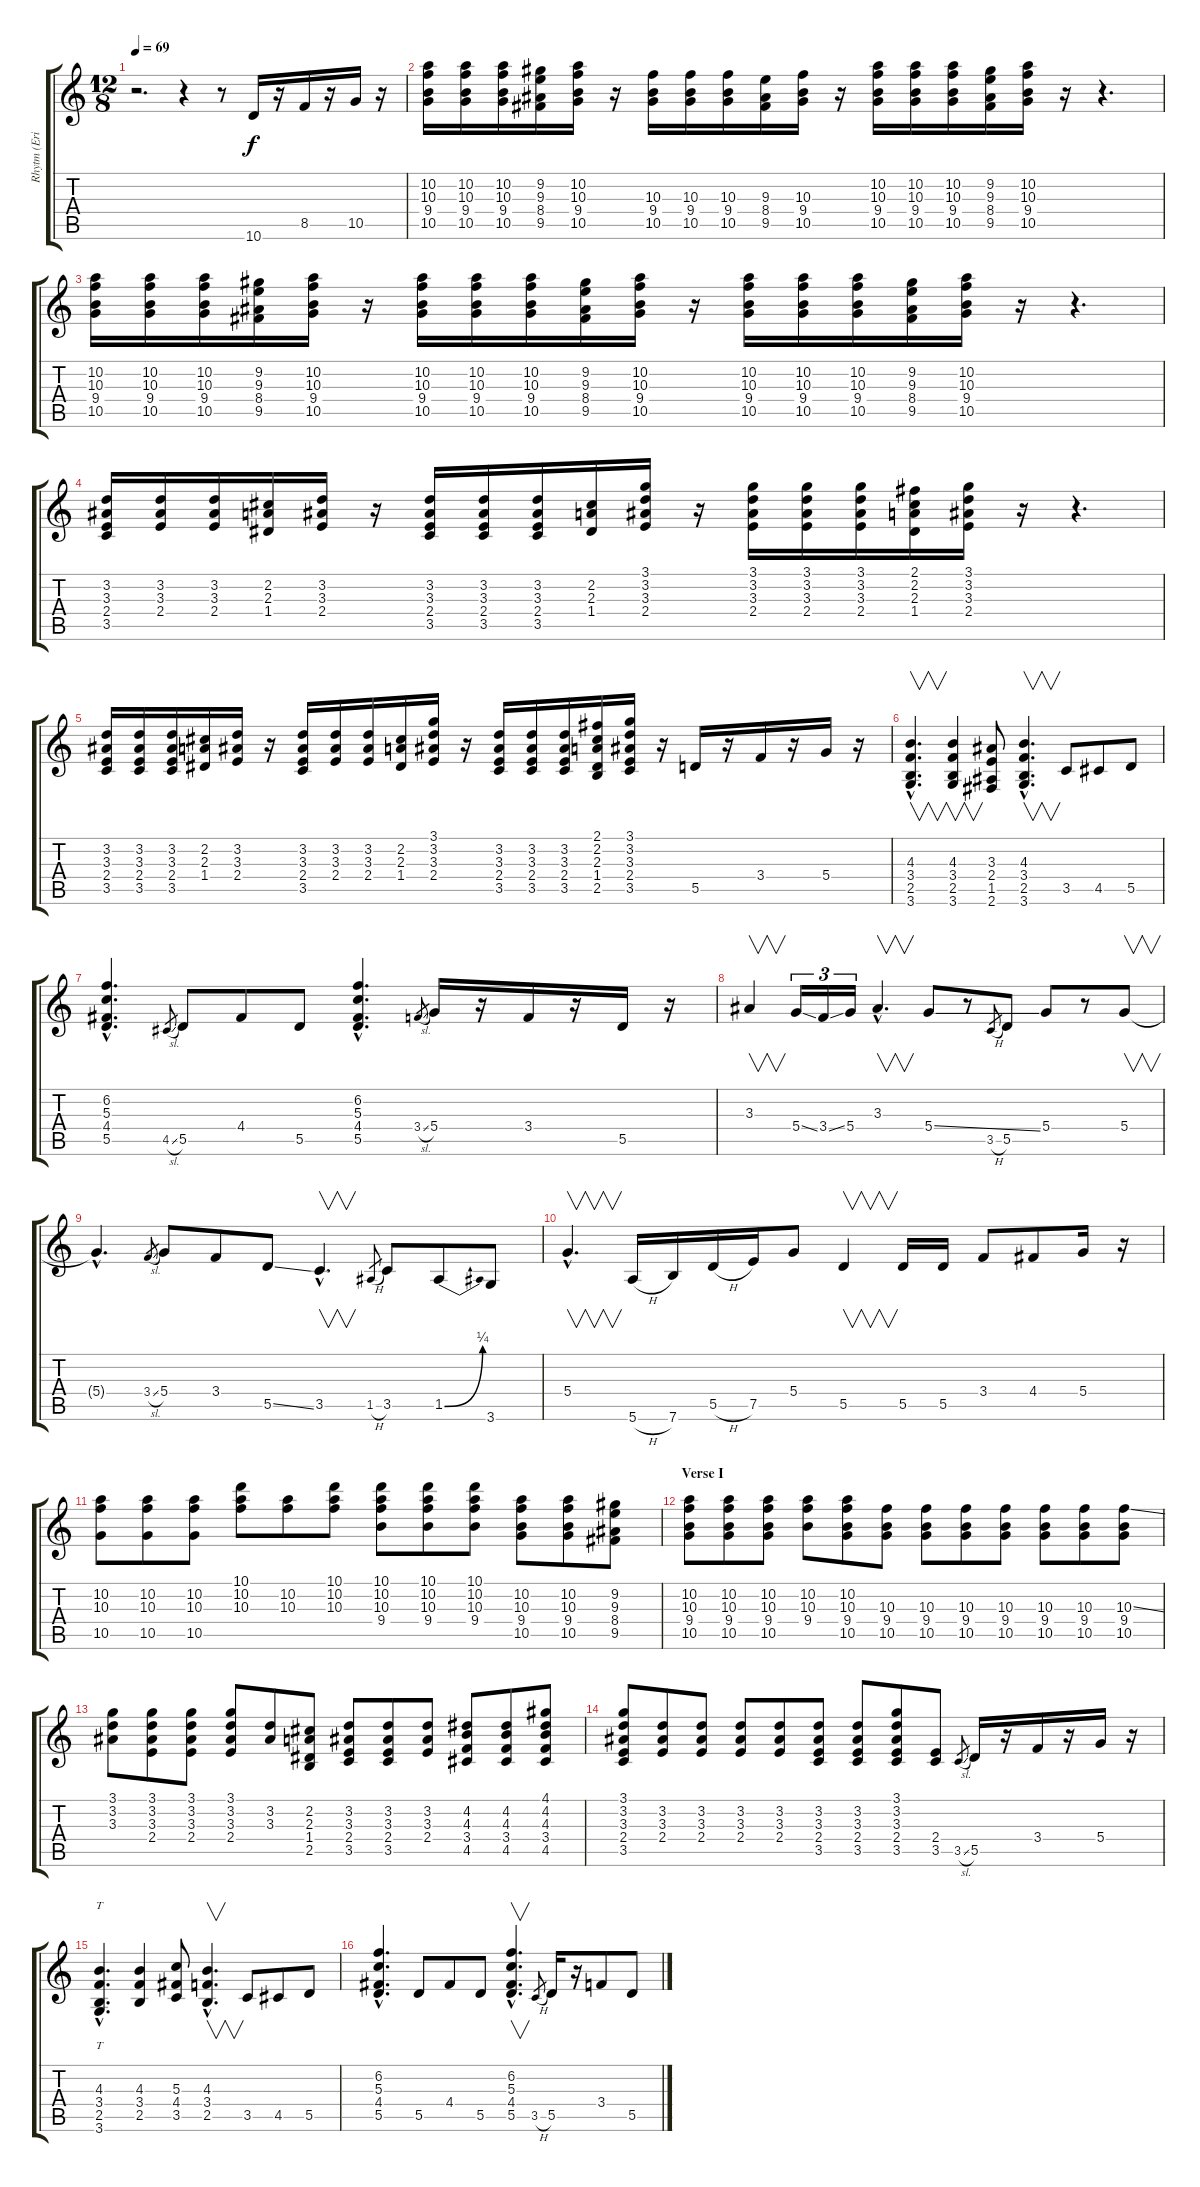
\track ("Rhytm (Eric Clapton)" "Rhytm (Eri") {instrument distortionguitar}
\staff {score tabs}
\tuning (E4 B3 G3 D3 A2 E2) {hide}
\ts (12 8)
\tempo 69
\clef g2
\ks c
r.2{d dy f instrument distortionguitar} r.4 r.8 10.6.16 r.16 8.5.16 r.16 10.5.16 r.16 |
(10.2 10.3 9.4 10.5).16 (10.2 10.3 9.4 10.5).16 (10.2 10.3 9.4 10.5).16 (9.2 9.3 8.4 9.5).16 (10.2 10.3 9.4 10.5).16 r.16 (10.3 9.4 10.5).16 (10.3 9.4 10.5).16 (10.3 9.4 10.5).16 (9.3 8.4 9.5).16 (10.3 9.4 10.5).16 r.16 (10.2 10.3 9.4 10.5).16 (10.2 10.3 9.4 10.5).16 (10.2 10.3 9.4 10.5).16 (9.2 9.3 8.4 9.5).16 (10.2 10.3 9.4 10.5).16 r.16 r.4{d} |
(10.2 10.3 9.4 10.5).16 (10.2 10.3 9.4 10.5).16 (10.2 10.3 9.4 10.5).16 (9.2 9.3 8.4 9.5).16 (10.2 10.3 9.4 10.5).16 r.16 (10.2 10.3 9.4 10.5).16 (10.2 10.3 9.4 10.5).16 (10.2 10.3 9.4 10.5).16 (9.2 9.3 8.4 9.5).16 (10.2 10.3 9.4 10.5).16 r.16 (10.2 10.3 9.4 10.5).16 (10.2 10.3 9.4 10.5).16 (10.2 10.3 9.4 10.5).16 (9.2 9.3 8.4 9.5).16 (10.2 10.3 9.4 10.5).16 r.16 r.4{d} |
(3.2 3.3 2.4 3.5).16 (3.2 3.3 2.4).16 (3.2 3.3 2.4).16 (2.2 2.3 1.4).16 (3.2 3.3 2.4).16 r.16 (3.2 3.3 2.4 3.5).16 (3.2 3.3 2.4 3.5).16 (3.2 3.3 2.4 3.5).16 (2.2 2.3 1.4).16 (3.1 3.2 3.3 2.4).16 r.16 (3.1 3.2 3.3 2.4).16 (3.1 3.2 3.3 2.4).16 (3.1 3.2 3.3 2.4).16 (2.1 2.2 2.3 1.4).16 (3.1 3.2 3.3 2.4).16 r.16 r.4{d} |
(3.2 3.3 2.4 3.5).16 (3.2 3.3 2.4 3.5).16 (3.2 3.3 2.4 3.5).16 (2.2 2.3 1.4).16 (3.2 3.3 2.4).16 r.16 (3.2 3.3 2.4 3.5).16 (3.2 3.3 2.4).16 (3.2 3.3 2.4).16 (2.2 2.3 1.4).16 (3.1 3.2 3.3 2.4).16 r.16 (3.2 3.3 2.4 3.5).16 (3.2 3.3 2.4 3.5).16 (3.2 3.3 2.4 3.5).16 (2.1 2.2 2.3 1.4 2.5).16 (3.1 3.2 3.3 2.4 3.5).16 r.16 5.5.16 r.16 3.4.16 r.16 5.4.16 r.16 |
(4.3{hac} 3.4{hac} 2.5{hac} 3.6{hac}).4{v d} (4.3 3.4 2.5 3.6).4{v} (3.3 2.4 1.5 2.6).8 (4.3{hac} 3.4{hac} 2.5{hac} 3.6{hac}).4{v d} 3.5.8 4.5.8 5.5.8 |
(6.2{hac} 5.3{hac} 4.4{hac} 5.5{hac}).4{d} 4.5{sl}.8{gr} 5.5.8 4.4.8 5.5.8 (6.2{hac} 5.3{hac} 4.4{hac} 5.5{hac}).4{d} 3.4{sl}.8{gr} 5.4.16 r.16 3.4.16 r.16 5.5.16 r.16 |
3.3.4{v} 5.4{ss}.16{tu (3 2)} 3.4{ss}.16{tu (3 2)} 5.4.16{tu (3 2)} 3.3{hac}.4{v d} 5.4{ss}.8 r.8 3.5{h}.8{gr} 5.5.8 5.4.8 r.8 5.4.8{v} |
5.4{hac t}.4{d} 3.4{sl}.8{gr} 5.4.8 3.4.8 5.5{ss}.8 3.5{hac}.4{v d} 1.5{h}.8{gr} 3.5.8 1.5{be (bend 0 0 60 1)}.8 3.6.8 |
5.4{hac}.4{v d} 5.6{h}.16 7.6.16 5.5{h}.16 7.5.16 5.4.8 5.5.4{v} 5.5.16 5.5.16 3.4.8 4.4.8 5.4.16 r.16 |
(10.2 10.3 10.5).8 (10.2 10.3 10.5).8 (10.2 10.3 10.5).8 (10.1 10.2 10.3).8 (10.2 10.3).8 (10.1 10.2 10.3).8 (10.1 10.2 10.3 9.4).8 (10.1 10.2 10.3 9.4).8 (10.1 10.2 10.3 9.4).8 (10.2 10.3 9.4 10.5).8 (10.2 10.3 9.4 10.5).8 (9.2 9.3 8.4 9.5).8 |
\section ("" "Verse I")
(10.2 10.3 9.4 10.5).8 (10.2 10.3 9.4 10.5).8 (10.2 10.3 9.4 10.5).8 (10.2 10.3 9.4).8 (10.2 10.3 9.4 10.5).8 (10.3 9.4 10.5).8 (10.3 9.4 10.5).8 (10.3 9.4 10.5).8 (10.3 9.4 10.5).8 (10.3 9.4 10.5).8 (10.3 9.4 10.5).8 (10.3{ss} 9.4 10.5).8 |
(3.1 3.2 3.3).8 (3.1 3.2 3.3 2.4).8 (3.1 3.2 3.3 2.4).8 (3.1 3.2 3.3 2.4).8 (3.2 3.3).8 (2.2 2.3 1.4 2.5).8 (3.2 3.3 2.4 3.5).8 (3.2 3.3 2.4 3.5).8 (3.2 3.3 2.4).8 (4.2 4.3 3.4 4.5).8 (4.2 4.3 3.4 4.5).8 (4.1 4.2 4.3 3.4 4.5).8 |
(3.1 3.2 3.3 2.4 3.5).8 (3.2 3.3 2.4).8 (3.2 3.3 2.4).8 (3.2 3.3 2.4).8 (3.2 3.3 2.4).8 (3.2 3.3 2.4 3.5).8 (3.2 3.3 2.4 3.5).8 (3.1 3.2 3.3 2.4 3.5).8 (2.4 3.5).8 3.5{sl}.8{gr} 5.5.16 r.16 3.4.16 r.16 5.4.16 r.16 |
(4.3{hac} 3.4{hac} 2.5{hac} 3.6{hac}).4{tt d} (4.3 3.4 2.5).4 (5.3 4.4 3.5).8 (4.3{hac} 3.4{hac} 2.5{hac}).4{v d} 3.5.8 4.5.8 5.5.8 |
(6.2{hac} 5.3{hac} 4.4{hac} 5.5{hac}).4{d} 5.5.8 4.4.8 5.5.8 (6.2{hac} 5.3{hac} 4.4{hac} 5.5{hac}).4{v d} 3.5{h}.8{gr} 5.5.16 r.16 3.4.8 5.5.8
